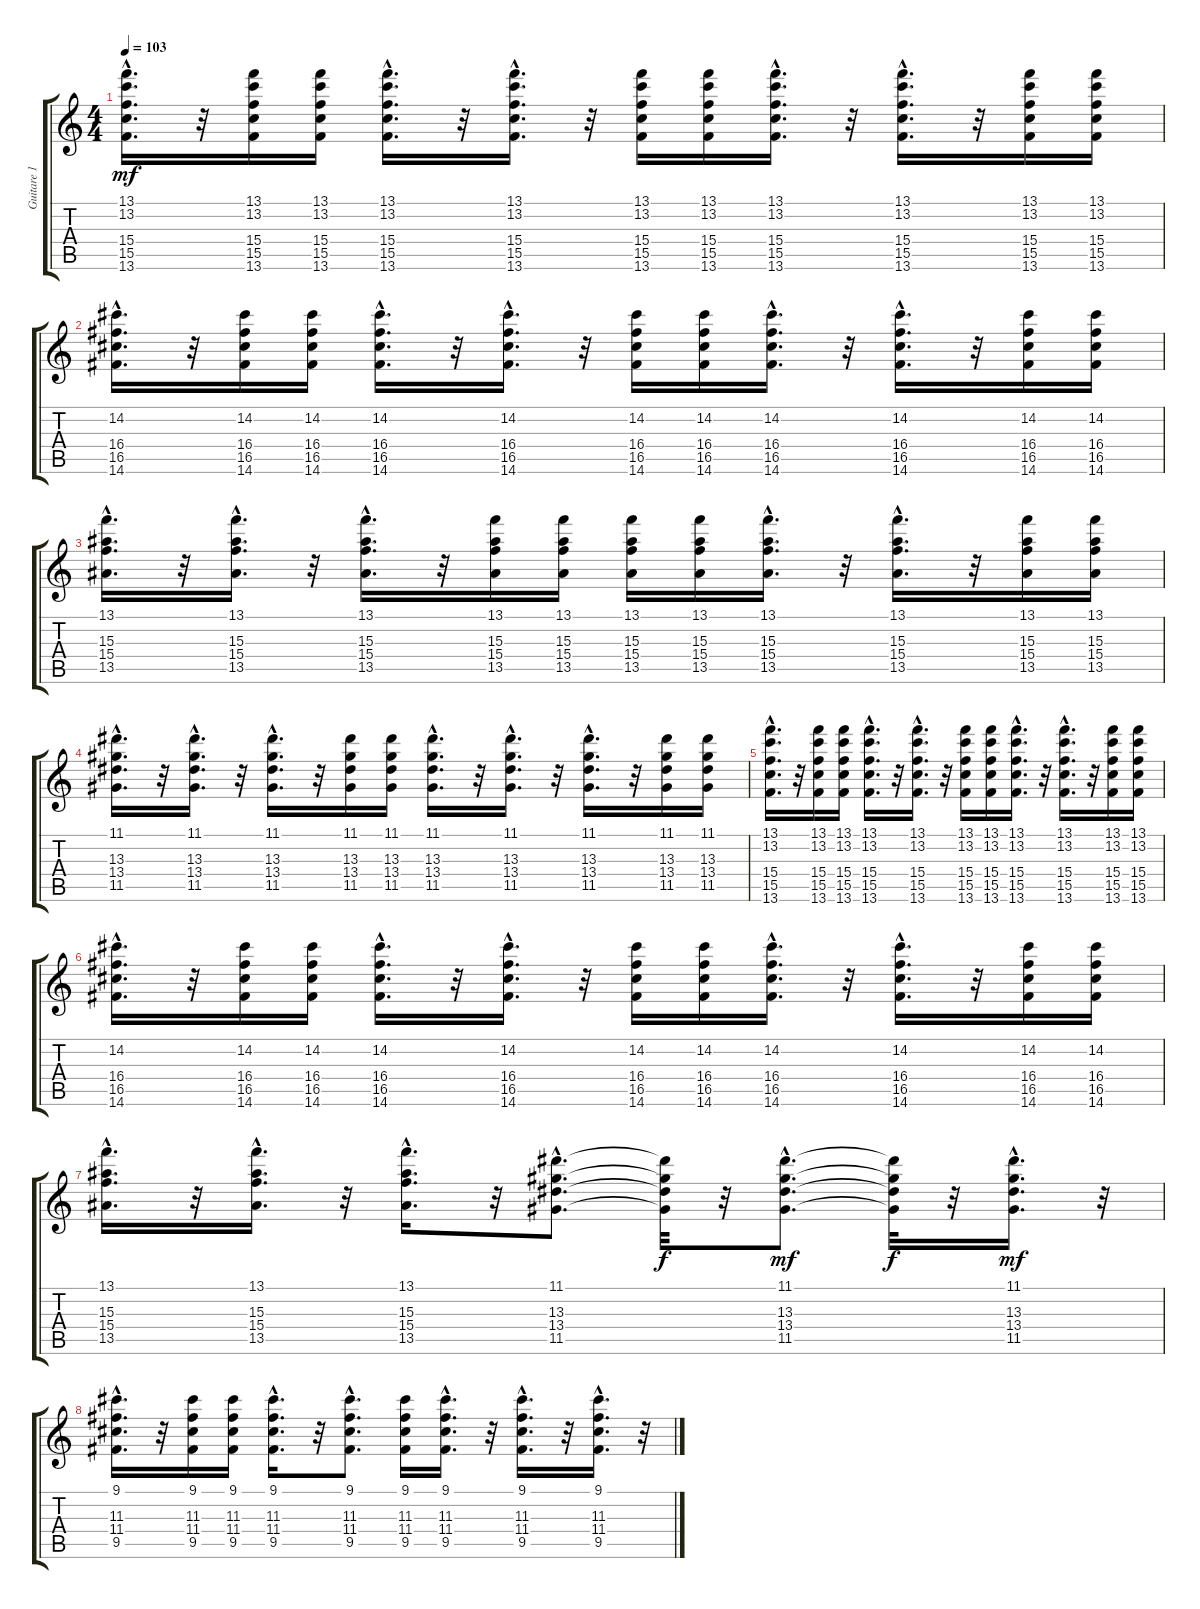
\track ("Guitare 1" "Guitare 1") {instrument acousticguitarsteel}
\staff {score tabs}
\tuning (E4 B3 G3 D3 A2 E2) {hide}
\ts (4 4)
\tempo 103
\clef g2
\ks c
(13.1{hac} 13.2{hac} 15.4{hac} 15.5{hac} 13.6{hac}).16{d dy mf} r.32 (13.1 13.2 15.4 15.5 13.6).16 (13.1 13.2 15.4 15.5 13.6).16 (13.1{hac} 13.2{hac} 15.4{hac} 15.5{hac} 13.6{hac}).16{d} r.32 (13.1{hac} 13.2{hac} 15.4{hac} 15.5{hac} 13.6{hac}).16{d} r.32 (13.1 13.2 15.4 15.5 13.6).16 (13.1 13.2 15.4 15.5 13.6).16 (13.1{hac} 13.2{hac} 15.4{hac} 15.5{hac} 13.6{hac}).16{d} r.32 (13.1{hac} 13.2{hac} 15.4{hac} 15.5{hac} 13.6{hac}).16{d} r.32 (13.1 13.2 15.4 15.5 13.6).16 (13.1 13.2 15.4 15.5 13.6).16 |
(14.2{hac} 16.4{hac} 16.5{hac} 14.6{hac}).16{d} r.32 (14.2 16.4 16.5 14.6).16 (14.2 16.4 16.5 14.6).16 (14.2{hac} 16.4{hac} 16.5{hac} 14.6{hac}).16{d} r.32 (14.2{hac} 16.4{hac} 16.5{hac} 14.6{hac}).16{d} r.32 (14.2 16.4 16.5 14.6).16 (14.2 16.4 16.5 14.6).16 (14.2{hac} 16.4{hac} 16.5{hac} 14.6{hac}).16{d} r.32 (14.2{hac} 16.4{hac} 16.5{hac} 14.6{hac}).16{d} r.32 (14.2 16.4 16.5 14.6).16 (14.2 16.4 16.5 14.6).16 |
(13.1{hac} 15.3{hac} 15.4{hac} 13.5{hac}).16{d} r.32 (13.1{hac} 15.3{hac} 15.4{hac} 13.5{hac}).16{d} r.32 (13.1{hac} 15.3{hac} 15.4{hac} 13.5{hac}).16{d} r.32 (13.1 15.3 15.4 13.5).16 (13.1 15.3 15.4 13.5).16 (13.1 15.3 15.4 13.5).16 (13.1 15.3 15.4 13.5).16 (13.1{hac} 15.3{hac} 15.4{hac} 13.5{hac}).16{d} r.32 (13.1{hac} 15.3{hac} 15.4{hac} 13.5{hac}).16{d} r.32 (13.1 15.3 15.4 13.5).16 (13.1 15.3 15.4 13.5).16 |
(11.1{hac} 13.3{hac} 13.4{hac} 11.5{hac}).16{d} r.32 (11.1{hac} 13.3{hac} 13.4{hac} 11.5{hac}).16{d} r.32 (11.1{hac} 13.3{hac} 13.4{hac} 11.5{hac}).16{d} r.32 (11.1 13.3 13.4 11.5).16 (11.1 13.3 13.4 11.5).16 (11.1{hac} 13.3{hac} 13.4{hac} 11.5{hac}).16{d} r.32 (11.1{hac} 13.3{hac} 13.4{hac} 11.5{hac}).16{d} r.32 (11.1{hac} 13.3{hac} 13.4{hac} 11.5{hac}).16{d} r.32 (11.1 13.3 13.4 11.5).16 (11.1 13.3 13.4 11.5).16 |
(13.1{hac} 13.2{hac} 15.4{hac} 15.5{hac} 13.6{hac}).16{d} r.32 (13.1 13.2 15.4 15.5 13.6).16 (13.1 13.2 15.4 15.5 13.6).16 (13.1{hac} 13.2{hac} 15.4{hac} 15.5{hac} 13.6{hac}).16{d} r.32 (13.1{hac} 13.2{hac} 15.4{hac} 15.5{hac} 13.6{hac}).16{d} r.32 (13.1 13.2 15.4 15.5 13.6).16 (13.1 13.2 15.4 15.5 13.6).16 (13.1{hac} 13.2{hac} 15.4{hac} 15.5{hac} 13.6{hac}).16{d} r.32 (13.1{hac} 13.2{hac} 15.4{hac} 15.5{hac} 13.6{hac}).16{d} r.32 (13.1 13.2 15.4 15.5 13.6).16 (13.1 13.2 15.4 15.5 13.6).16 |
(14.2{hac} 16.4{hac} 16.5{hac} 14.6{hac}).16{d} r.32 (14.2 16.4 16.5 14.6).16 (14.2 16.4 16.5 14.6).16 (14.2{hac} 16.4{hac} 16.5{hac} 14.6{hac}).16{d} r.32 (14.2{hac} 16.4{hac} 16.5{hac} 14.6{hac}).16{d} r.32 (14.2 16.4 16.5 14.6).16 (14.2 16.4 16.5 14.6).16 (14.2{hac} 16.4{hac} 16.5{hac} 14.6{hac}).16{d} r.32 (14.2{hac} 16.4{hac} 16.5{hac} 14.6{hac}).16{d} r.32 (14.2 16.4 16.5 14.6).16 (14.2 16.4 16.5 14.6).16 |
(13.1{hac} 15.3{hac} 15.4{hac} 13.5{hac}).16{d} r.32 (13.1{hac} 15.3{hac} 15.4{hac} 13.5{hac}).16{d} r.32 (13.1{hac} 15.3{hac} 15.4{hac} 13.5{hac}).16{d} r.32 (11.1{hac} 13.3{hac} 13.4{hac} 11.5{hac}).8{d} (11.1{t} 13.3{t} 13.4{t} 11.5{t}).32{dy f} r.32 (11.1{hac} 13.3{hac} 13.4{hac} 11.5{hac}).8{d dy mf} (11.1{t} 13.3{t} 13.4{t} 11.5{t}).32{dy f} r.32 (11.1{hac} 13.3{hac} 13.4{hac} 11.5{hac}).16{d dy mf} r.32 |
(9.1{hac} 11.3{hac} 11.4{hac} 9.5{hac}).16{d} r.32 (9.1 11.3 11.4 9.5).16 (9.1 11.3 11.4 9.5).16 (9.1{hac} 11.3{hac} 11.4{hac} 9.5{hac}).16{d} r.32 (9.1{hac} 11.3{hac} 11.4{hac} 9.5{hac}).8{d} (9.1 11.3 11.4 9.5).16 (9.1{hac} 11.3{hac} 11.4{hac} 9.5{hac}).16{d} r.32 (9.1{hac} 11.3{hac} 11.4{hac} 9.5{hac}).16{d} r.32 (9.1{hac} 11.3{hac} 11.4{hac} 9.5{hac}).16{d} r.32
